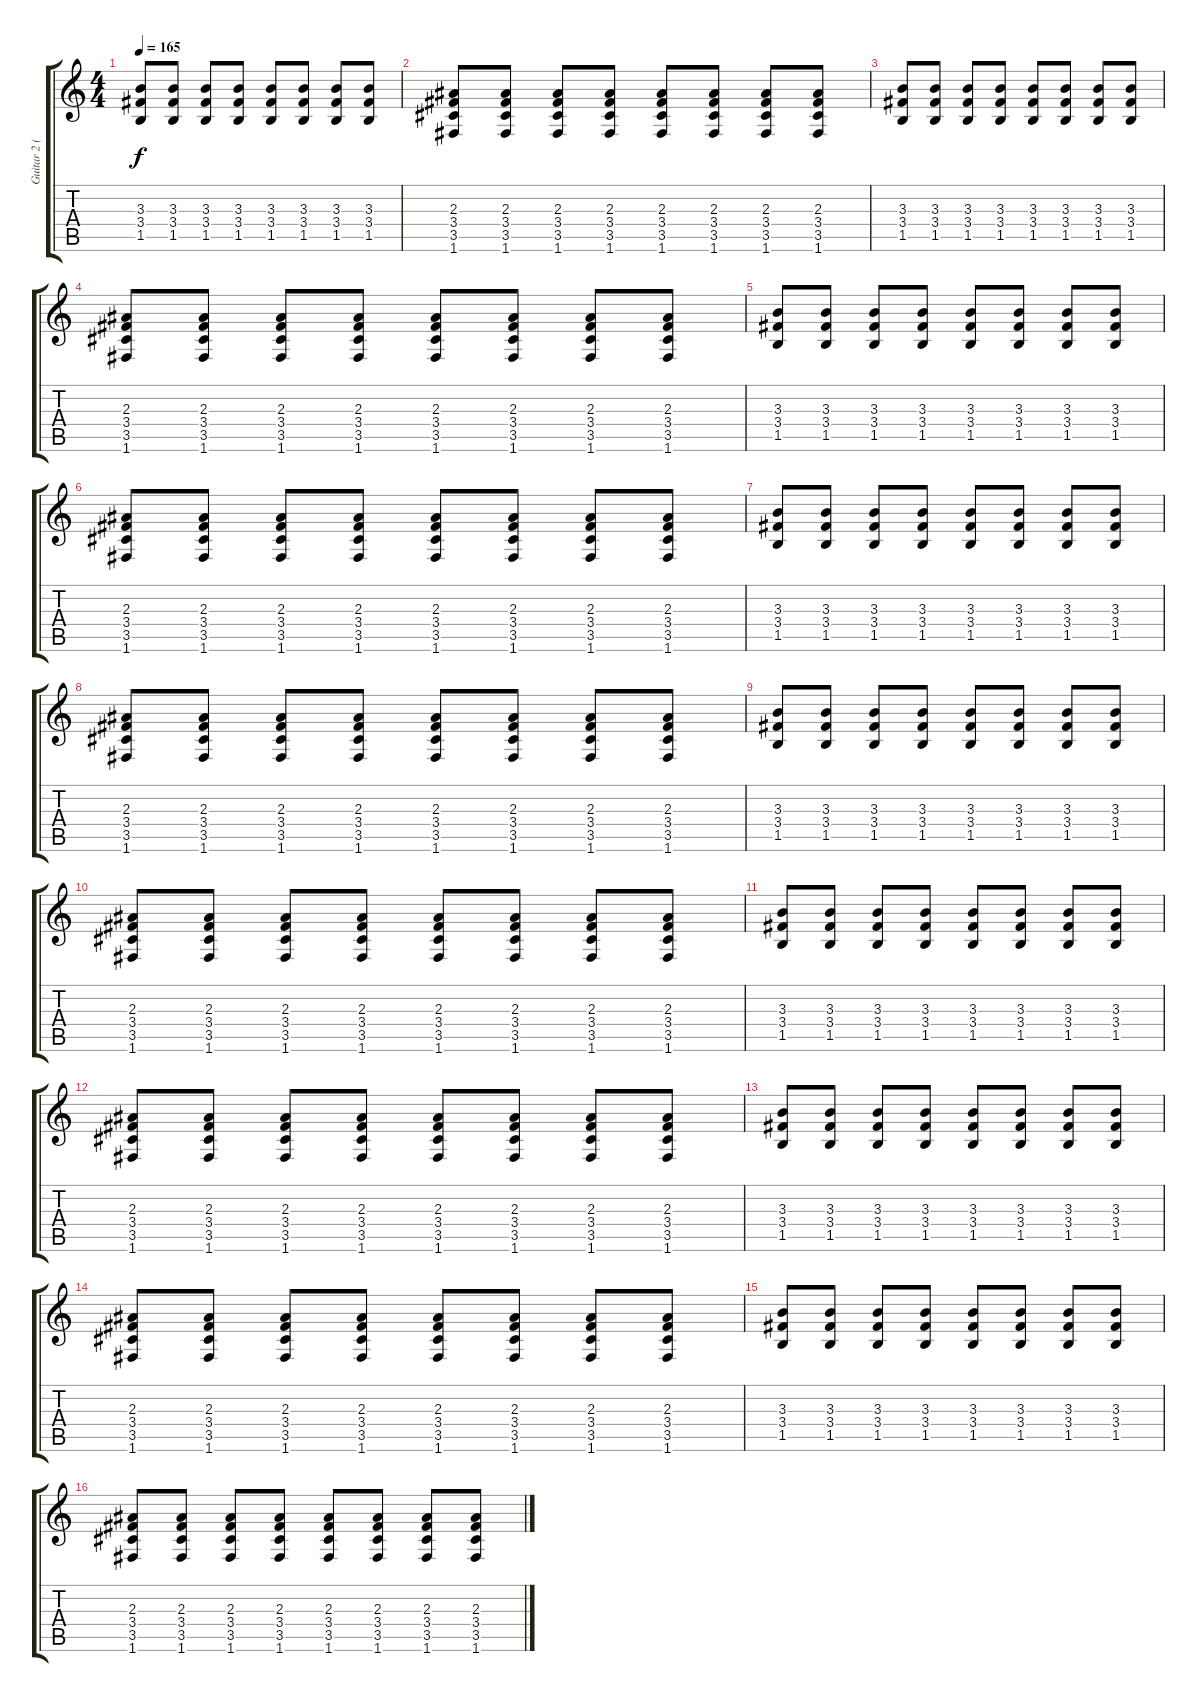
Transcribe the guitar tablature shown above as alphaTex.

\track ("Guitar 2 (Distortion)" "Guitar 2 (") {instrument overdrivenguitar}
\staff {score tabs}
\tuning (F4 C4 Ab3 Eb3 Bb2 F2) {hide}
\ts (4 4)
\tempo 165
\clef g2
\ks c
(3.3 3.4 1.5).8{dy f} (3.3 3.4 1.5).8 (3.3 3.4 1.5).8 (3.3 3.4 1.5).8 (3.3 3.4 1.5).8 (3.3 3.4 1.5).8 (3.3 3.4 1.5).8 (3.3 3.4 1.5).8 |
(2.3 3.4 3.5 1.6).8 (2.3 3.4 3.5 1.6).8 (2.3 3.4 3.5 1.6).8 (2.3 3.4 3.5 1.6).8 (2.3 3.4 3.5 1.6).8 (2.3 3.4 3.5 1.6).8 (2.3 3.4 3.5 1.6).8 (2.3 3.4 3.5 1.6).8 |
(3.3 3.4 1.5).8 (3.3 3.4 1.5).8 (3.3 3.4 1.5).8 (3.3 3.4 1.5).8 (3.3 3.4 1.5).8 (3.3 3.4 1.5).8 (3.3 3.4 1.5).8 (3.3 3.4 1.5).8 |
(2.3 3.4 3.5 1.6).8 (2.3 3.4 3.5 1.6).8 (2.3 3.4 3.5 1.6).8 (2.3 3.4 3.5 1.6).8 (2.3 3.4 3.5 1.6).8 (2.3 3.4 3.5 1.6).8 (2.3 3.4 3.5 1.6).8 (2.3 3.4 3.5 1.6).8 |
(3.3 3.4 1.5).8 (3.3 3.4 1.5).8 (3.3 3.4 1.5).8 (3.3 3.4 1.5).8 (3.3 3.4 1.5).8 (3.3 3.4 1.5).8 (3.3 3.4 1.5).8 (3.3 3.4 1.5).8 |
(2.3 3.4 3.5 1.6).8 (2.3 3.4 3.5 1.6).8 (2.3 3.4 3.5 1.6).8 (2.3 3.4 3.5 1.6).8 (2.3 3.4 3.5 1.6).8 (2.3 3.4 3.5 1.6).8 (2.3 3.4 3.5 1.6).8 (2.3 3.4 3.5 1.6).8 |
(3.3 3.4 1.5).8 (3.3 3.4 1.5).8 (3.3 3.4 1.5).8 (3.3 3.4 1.5).8 (3.3 3.4 1.5).8 (3.3 3.4 1.5).8 (3.3 3.4 1.5).8 (3.3 3.4 1.5).8 |
(2.3 3.4 3.5 1.6).8 (2.3 3.4 3.5 1.6).8 (2.3 3.4 3.5 1.6).8 (2.3 3.4 3.5 1.6).8 (2.3 3.4 3.5 1.6).8 (2.3 3.4 3.5 1.6).8 (2.3 3.4 3.5 1.6).8 (2.3 3.4 3.5 1.6).8 |
(3.3 3.4 1.5).8 (3.3 3.4 1.5).8 (3.3 3.4 1.5).8 (3.3 3.4 1.5).8 (3.3 3.4 1.5).8 (3.3 3.4 1.5).8 (3.3 3.4 1.5).8 (3.3 3.4 1.5).8 |
(2.3 3.4 3.5 1.6).8 (2.3 3.4 3.5 1.6).8 (2.3 3.4 3.5 1.6).8 (2.3 3.4 3.5 1.6).8 (2.3 3.4 3.5 1.6).8 (2.3 3.4 3.5 1.6).8 (2.3 3.4 3.5 1.6).8 (2.3 3.4 3.5 1.6).8 |
(3.3 3.4 1.5).8 (3.3 3.4 1.5).8 (3.3 3.4 1.5).8 (3.3 3.4 1.5).8 (3.3 3.4 1.5).8 (3.3 3.4 1.5).8 (3.3 3.4 1.5).8 (3.3 3.4 1.5).8 |
(2.3 3.4 3.5 1.6).8 (2.3 3.4 3.5 1.6).8 (2.3 3.4 3.5 1.6).8 (2.3 3.4 3.5 1.6).8 (2.3 3.4 3.5 1.6).8 (2.3 3.4 3.5 1.6).8 (2.3 3.4 3.5 1.6).8 (2.3 3.4 3.5 1.6).8 |
(3.3 3.4 1.5).8 (3.3 3.4 1.5).8 (3.3 3.4 1.5).8 (3.3 3.4 1.5).8 (3.3 3.4 1.5).8 (3.3 3.4 1.5).8 (3.3 3.4 1.5).8 (3.3 3.4 1.5).8 |
(2.3 3.4 3.5 1.6).8 (2.3 3.4 3.5 1.6).8 (2.3 3.4 3.5 1.6).8 (2.3 3.4 3.5 1.6).8 (2.3 3.4 3.5 1.6).8 (2.3 3.4 3.5 1.6).8 (2.3 3.4 3.5 1.6).8 (2.3 3.4 3.5 1.6).8 |
(3.3 3.4 1.5).8 (3.3 3.4 1.5).8 (3.3 3.4 1.5).8 (3.3 3.4 1.5).8 (3.3 3.4 1.5).8 (3.3 3.4 1.5).8 (3.3 3.4 1.5).8 (3.3 3.4 1.5).8 |
(2.3 3.4 3.5 1.6).8 (2.3 3.4 3.5 1.6).8 (2.3 3.4 3.5 1.6).8 (2.3 3.4 3.5 1.6).8 (2.3 3.4 3.5 1.6).8 (2.3 3.4 3.5 1.6).8 (2.3 3.4 3.5 1.6).8 (2.3 3.4 3.5 1.6).8
